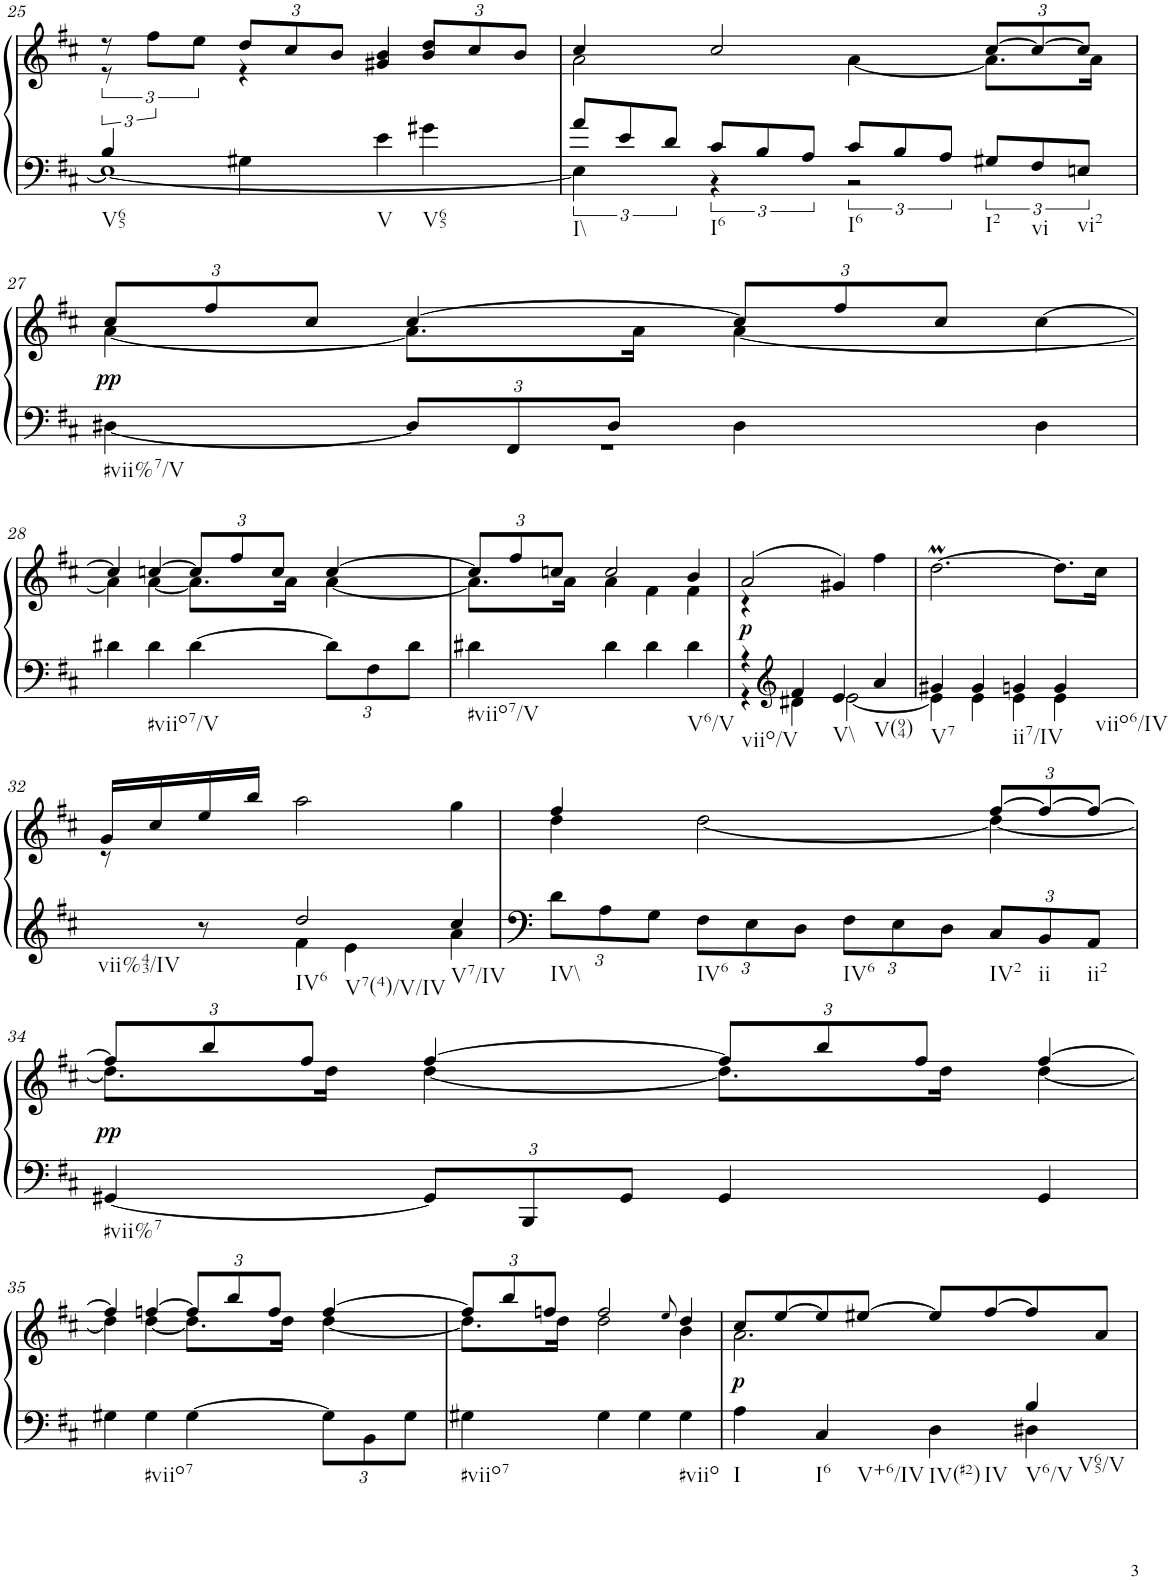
**kern	**kern	**dynam
*part1	*part1	*part1
*staff2	*staff1	*staff1/2
*I"Klavier links	*	*
!!LO:PB:g=z
*clefF4	*clefG2	*
*k[f#c#]	*k[f#c#]	*
*M2/2	*M2/2	*
=25	=25	=25
*^	*^	*
!LO:TX:b:t=V65	!	!	!	!
4B/	1E#_	12r	4r	.
.	.	12ff#\L	.	.
.	.	12ee\J	.	.
*	*	*Xbrackettup	*	*
4G#X\	.	12dd/L	4r	.
.	.	12cc#/	.	.
.	.	12b/J	.	.
!LO:TX:b:t=V	!	!	!	!
4e\	.	4g#X/	4b/	.
!LO:TX:b:t=V65	!	!	!	!
4g#X\	.	12dd/L	4b/	.
.	.	12cc#/	.	.
.	.	12b/J	.	.
=26	=26	=26	=26	=26
!LO:TX:b:t=I\\	!	!	!	!
12a/L	4E#\]	4cc#/	2a\	.
12e/	.	.	.	.
12d/J	.	.	.	.
!LO:TX:b:t=I6	!	!	!	!
12c#/L	4r	2cc#/	.	.
12B/	.	.	.	.
12A/J	.	.	.	.
!LO:TX:b:t=I6	!	!	!	!
12c#/L	2r	.	[4a\	.
12B/	.	.	.	.
12A/J	.	.	.	.
!LO:TX:b:t=I2	!	!	!	!
12G#X/L	.	[4cc#/	8.a\L]	.
!LO:TX:b:t=vi	!	!	!	!
12F#/	.	.	.	.
!LO:TX:b:t=vi2	!	!	!	!
12En/J	.	.	.	.
.	.	.	16a\Jk	.
!!LO:LB:g=z	!!
=27	=27	=27	=27	=27
!LO:TX:b:t=#vii%7/V	!	!	!	!
!	!	!	!	!LO:DY:b
[4D#X\	1r	12cc#/L	[4a\	pp
.	.	12ff#/	.	.
.	.	12cc#/J	.	.
*Xbrackettup	*	*	*	*
12D#/L]	.	[4cc#/	8.a\L]	.
12FF#/	.	.	.	.
12D#/J	.	.	.	.
.	.	.	16a\Jk	.
4D#\	.	12cc#/L]	[4a\	.
.	.	12ff#/	.	.
.	.	12cc#/J	.	.
4D#\	.	[4cc#\	4ryy	.
*v	*v	*	*	*
!!LO:LB:g=z	!!
=28	=28	=28	=28
4d#X\	4cc#/]	4a\]	.
!LO:TX:b:t=#viio7/V	!	!	!
4d#\	[4ccn/	[4a\	.
[4d#\	12cc/L]	8.a\L]	.
.	12ff#/	.	.
.	12cc/J	.	.
.	.	16a\Jk	.
12d#\L]	[4cc/	[4a\	.
12F#\	.	.	.
12d#\J	.	.	.
=29	=29	=29	=29
!LO:TX:b:t=#viio7/V	!	!	!
4d#X\	12cc/L]	8.a\L]	.
.	12ff#/	.	.
.	12ccn/J	.	.
.	.	16a\Jk	.
4d#\	2cc/	4a\	.
4d#\	.	4f#\	.
!LO:TX:b:t=V6/V	!	!	!
4d#\	4b/	4f#\	.
=30	=30	=30	=30
*^	*	*	*
!LO:TX:b:t=viio/V	!	!	!	!
!	!	!	!	!LO:DY:b
4r	4r	(2a/	4r	p
*clefG2	*	*	*	*
4f#/	4d#X\	.	2.ryy	.
!LO:TX:b:t=V\\	!	!	!	!
4e/	[2e\	4g#X/)	.	.
!LO:TX:b:t=V(94)	!	!	!	!
4a/	.	4ff#\	.	.
*	*	*v	*v	*
=31	=31	=31	=31
!LO:TX:b:t=V7	!	!	!
4g#X/	4e\]	[2.ddM\	.
4g#/	4e\	.	.
!LO:TX:b:t=ii7/IV	!	!	!
4gn/	4e\	.	.
!LO:TX:b:t=viio6/IV	!	!	!
4g/	4e\	8.dd\L]	.
.	.	16cc#\Jk	.
!!LO:LB:g=z
=32	=32	=32	=32
*	*	*^	*
!LO:TX:b:t=vii%43/IV	!	!	!	!
8ryy	4ryy	16g/LL	8r	.
.	.	16cc#/	.	.
8r	.	16ee/	2..ryy	.
.	.	16bb/JJ	.	.
!LO:TX:b:t=IV6	!	!	!	!
!LO:TX:b:t=V7(4)/V/IV	!	!	!	!
2dd/	4f#\	2aa\	.	.
.	4e\	.	.	.
!LO:TX:b:t=V7/IV	!	!	!	!
4cc#/	4a\	4gg\	.	.
=33	=33	=33	=33	=33
!LO:TX:b:t=IV\\	!	!	!	!
*v	*v	*	*	*
12d\L	4ff#/	4dd\	.
12A\	.	.	.
12G\J	.	.	.
!LO:TX:b:t=IV6	!	!	!
12F#\L	[2dd\	2ryy	.
12E\	.	.	.
12D\J	.	.	.
!LO:TX:b:t=IV6	!	!	!
12F#\L	.	.	.
12E\	.	.	.
12D\J	.	.	.
!LO:TX:b:t=IV2	!	!	!
12C#/L	[4ff#/	4dd\_	.
!LO:TX:b:t=ii	!	!	!
12BB/	.	.	.
!LO:TX:b:t=ii2	!	!	!
12AA/J	.	.	.
!!LO:LB:g=z	!!
=34	=34	=34	=34
!LO:TX:b:t=#vii%7	!	!	!
!	!	!	!LO:DY:b
[4GG#X/	12ff#/L]	8.dd\L]	pp
.	12bb/	.	.
.	12ff#/J	.	.
.	.	16dd\Jk	.
12GG#/L]	[4ff#/	[4dd\	.
12BBB/	.	.	.
12GG#/J	.	.	.
4GG#/	12ff#/L]	8.dd\L]	.
.	12bb/	.	.
.	12ff#/J	.	.
.	.	16dd\Jk	.
4GG#/	[4ff#/	[4dd\	.
!!LO:LB:g=z	!!
=35	=35	=35	=35
4G#X\	4ff#/]	4dd\]	.
!LO:TX:b:t=#viio7	!	!	!
4G#\	[4ffn/	[4dd\	.
[4G#\	12ff/L]	8.dd\L]	.
.	12bb/	.	.
.	12ff/J	.	.
.	.	16dd\Jk	.
12G#\L]	[4ff/	[4dd\	.
12BB\	.	.	.
12G#\J	.	.	.
=36	=36	=36	=36
!LO:TX:b:t=#viio7	!	!	!
4G#X\	12ff/L]	8.dd\L]	.
.	12bb/	.	.
.	12ffn/J	.	.
.	.	16dd\Jk	.
4G#\	2ff/	2dd\	.
4G#\	.	.	.
.	8qee/	.	.
!LO:TX:b:t=#viio	!	!	!
4G#\	4dd/	4b\	.
=37	=37	=37	=37
*^	*	*	*
!LO:TX:b:t=I	!	!	!	!
!	!	!	!	!LO:DY:b
4A\	2.ryy	8cc#/L	2.a\	p
.	.	[8ee/	.	.
!LO:TX:b:t=I6	!	!	!	!
!LO:TX:b:t=V+6/IV	!	!	!	!
4C#/	.	8ee/]	.	.
.	.	[8ee#X/J	.	.
!LO:TX:b:t=IV(#2)	!	!	!	!
!LO:TX:b:t=IV	!	!	!	!
4D\	.	8ee#/L]	.	.
.	.	[8ff#/	.	.
!LO:TX:b:t=V6/V	!	!	!	!
!LO:TX:b:t=V65/V	!	!	!	!
4B/	4D#X\	8ff#/]	4ryy	.
.	.	8a/J	.	.
*v	*v	*	*	*
*	*v	*v	*
=	=	=
*-	*-	*-
